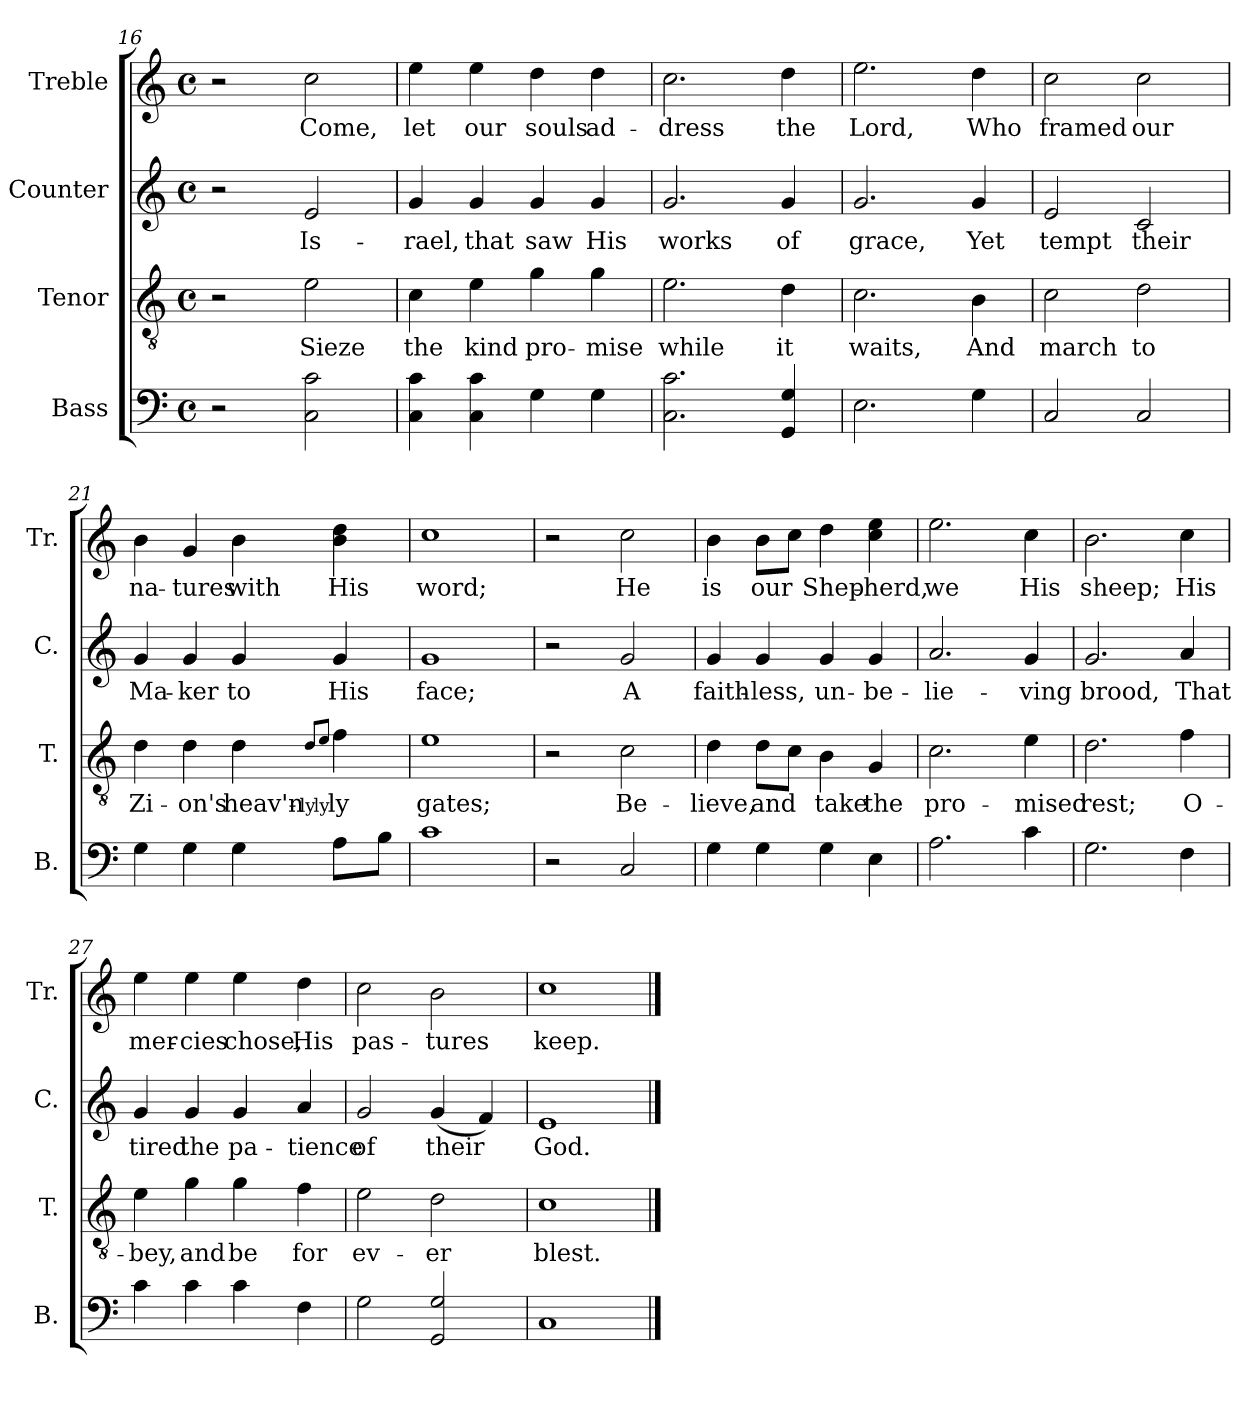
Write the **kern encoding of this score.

**kern	**kern	**text	**kern	**text	**kern	**text
*part4	*part3	*part3	*part2	*part2	*part1	*part1
*staff4	*staff3	*staff3	*staff2	*staff2	*staff1	*staff1
*I"Bass	*I"Tenor	*	*I"Counter	*	*I"Treble	*
*I'B.	*I'T.	*	*I'C.	*	*I'Tr.	*
*clefF4	*clefGv2	*	*clefG2	*	*clefG2	*
*k[]	*k[]	*	*k[]	*	*k[]	*
*M4/4	*M4/4	*	*M4/4	*	*M4/4	*
*met(c)	*met(c)	*	*met(c)	*	*met(c)	*
=16	=16	=16	=16	=16	=16	=16
2r	2r	.	2r	.	2r	.
2C\ 2c\	2e\	Sieze	2e/	Is-	2cc\	Come,
=17	=17	=17	=17	=17	=17	=17
4C\ 4c\	4c\	the	4g/	-rael,	4ee\	let
4C\ 4c\	4e\	kind	4g/	that	4ee\	our
4G\	4g\	pro-	4g/	saw	4dd\	souls
4G\	4g\	-mise	4g/	His	4dd\	ad-
=18	=18	=18	=18	=18	=18	=18
2.C\ 2.c\	2.e\	while	2.g/	works	2.cc\	-dress
4GG/ 4G/	4d\	it	4g/	of	4dd\	the
=19	=19	=19	=19	=19	=19	=19
2.E\	2.c\	waits,	2.g/	grace,	2.ee\	Lord,
4G\	4B\	And	4g/	Yet	4dd\	Who
=20	=20	=20	=20	=20	=20	=20
2C/	2c\	march	2e/	tempt	2cc\	framed
2C/	2d\	to	2c/	their	2cc\	our
=21	=21	=21	=21	=21	=21	=21
4G\	4d\	Zi-	4g/	Ma-	4b\	na-
4G\	4d\	-on's	4g/	-ker	4g/	-tures
4G\	4d\	heav'n-	4g/	to	4b\	with
.	8qd/L	-ly	.	.	.	.
.	8qe/J	-ly	.	.	.	.
8A\L	4f\	-ly	4g/	His	4b\ 4dd\	His
8B\J	.	.	.	.	.	.
=22	=22	=22	=22	=22	=22	=22
1c	1e	gates;	1g	face;	1cc	word;
=23	=23	=23	=23	=23	=23	=23
2r	2r	.	2r	.	2r	.
2C/	2c\	Be-	2g/	A	2cc\	He
=24	=24	=24	=24	=24	=24	=24
4G\	4d\	-lieve,	4g/	faith-	4b\	is
4G\	8d\L	and	4g/	-less,	8b\L	our
.	8c\J	.	.	.	8cc\J	.
4G\	4B\	take	4g/	un-	4dd\	Shep-
4E\	4G/	the	4g/	-be-	4cc\ 4ee\	-herd,
=25	=25	=25	=25	=25	=25	=25
2.A\	2.c\	pro-	2.a/	-lie-	2.ee\	we
4c\	4e\	-mised	4g/	-ving	4cc\	His
=26	=26	=26	=26	=26	=26	=26
2.G\	2.d\	rest;	2.g/	brood,	2.b\	sheep;
4F\	4f\	O-	4a/	That	4cc\	His
=27	=27	=27	=27	=27	=27	=27
4c\	4e\	-bey,	4g/	tired	4ee\	mer-
4c\	4g\	and	4g/	the	4ee\	-cies
4c\	4g\	be	4g/	pa-	4ee\	chose,
4F\	4f\	for	4a/	-tience	4dd\	His
=28	=28	=28	=28	=28	=28	=28
2G\	2e\	ev-	2g/	of	2cc\	pas-
2GG/ 2G/	2d\	-er	(4g/	their	2b\	-tures
.	.	.	4f/)	.	.	.
=29	=29	=29	=29	=29	=29	=29
1C	1c	blest.	1e	God.	1cc	keep.
==	==	==	==	==	==	==
*-	*-	*-	*-	*-	*-	*-
